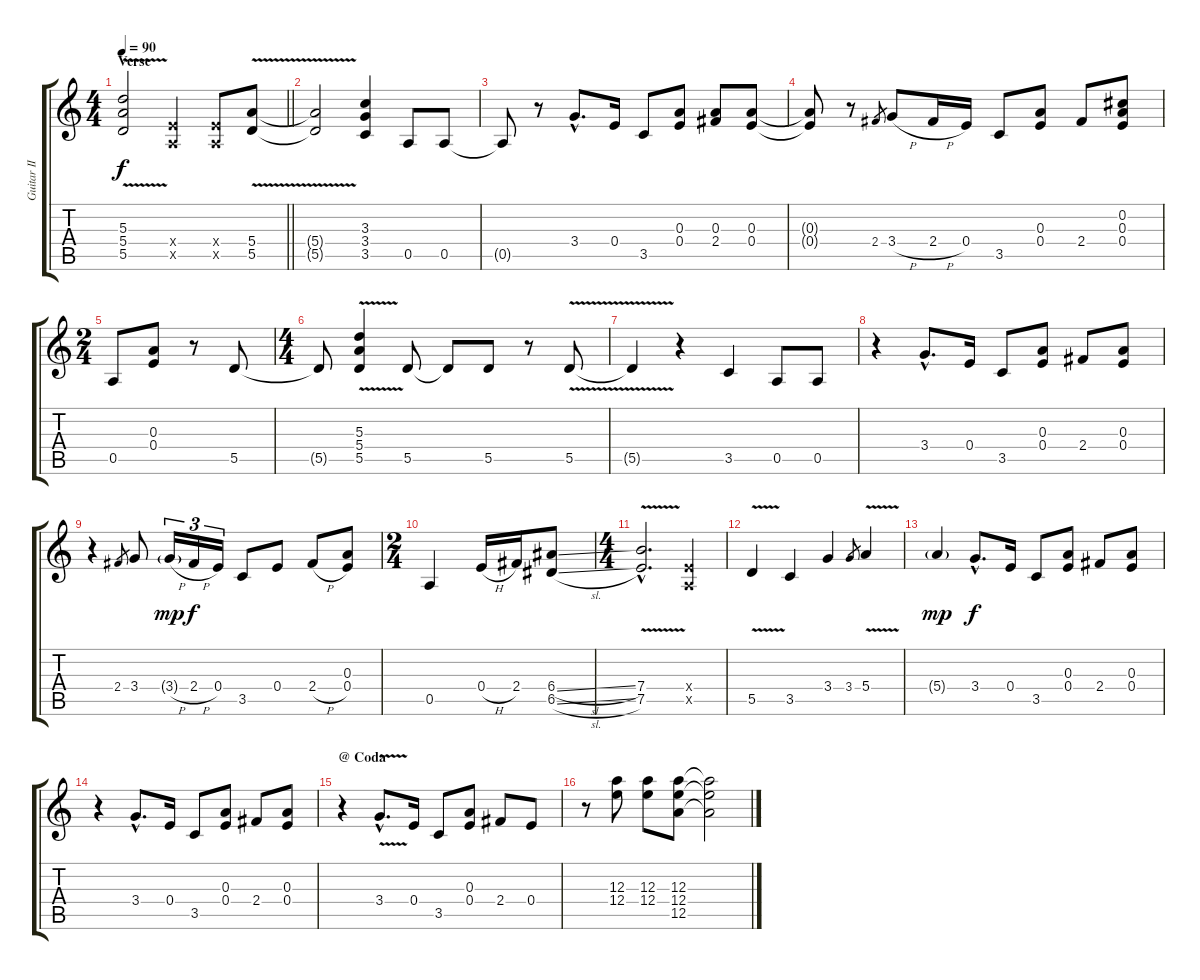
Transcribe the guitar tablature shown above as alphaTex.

\track ("Guitar II" "Guitar II") {instrument distortionguitar}
\staff {score tabs}
\tuning (E4 Db4 A3 E3 A2 E2) {hide}
\ts (4 4)
\section ("" "Verse")
\tempo 90
\clef g2
\barLineRight lightlight
\ks c
(5.3{v} 5.4{v} 5.5{v}).2{dy f} (0.4{x} 0.5{x}).4 (0.4{x} 0.5{x}).8 (5.4{v} 5.5{v}).8 |
(5.4{t} 5.5{t}).2 (3.3 3.4 3.5).4 0.5.8 0.5.8 |
0.5{t}.8 r.8 3.4{hac}.8{d} 0.4.16 3.5.8 (0.3 0.4).8 (0.3 2.4).8 (0.3 0.4).8 |
(0.3{t} 0.4{t}).8 r.8 2.4.8{gr} 3.4{h}.8 2.4{h}.16 0.4.16 3.5.8 (0.3 0.4).8 2.4.8 (0.2 0.3 0.4).8 |
\ts (2 4)
0.5.8 (0.3 0.4).8 r.8 5.5.8 |
\ts (4 4)
5.5{t}.8 (5.3{v} 5.4{v} 5.5{v}).4 5.5.8 5.5{t}.8 5.5.8 r.8 5.5{v}.8 |
5.5{t}.4 r.4 3.5.4 0.5.8 0.5.8 |
r.4 3.4{hac}.8{d} 0.4.16 3.5.8 (0.3 0.4).8 2.4.8 (0.3 0.4).8 |
r.4 2.4.8{gr} 3.4.8 3.4{h g}.16{tu (3 2) dy mp} 2.4{h}.16{tu (3 2) dy f} 0.4.16{tu (3 2)} 3.5.8 0.4.8 2.4{h}.8 (0.3 0.4).8 |
\ts (2 4)
0.5.4 0.4{h}.16 2.4.16 (6.4{sl} 6.5{sl}).8 |
\ts (4 4)
(7.4{v hac} 7.5{v hac}).2{d} (0.4{x} 0.5{x}).4 |
5.5{v}.4 3.5.4 3.4.4 3.4.8{gr} 5.4{v}.4 |
5.4{g}.4{dy mp} 3.4{hac}.8{d dy f} 0.4.16 3.5.8 (0.3 0.4).8 2.4.8 (0.3 0.4).8 |
r.4 3.4{hac}.8{d} 0.4.16 3.5.8 (0.3 0.4).8 2.4.8 (0.3 0.4).8 |
\section ("" "@ Coda")
r.4 3.4{v hac}.8{d} 0.4.16 3.5.8 (0.3 0.4).8 2.4.8 0.4.8 |
r.8 (12.3 12.4).8 (12.3 12.4).8 (12.3 12.4 12.5).8 (12.3{t} 12.4{t} 12.5{t}).2
